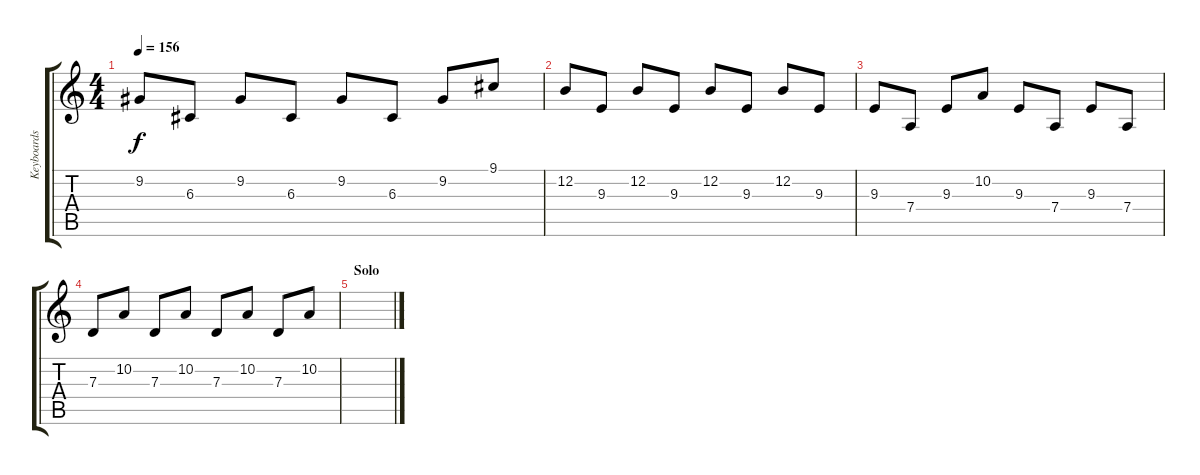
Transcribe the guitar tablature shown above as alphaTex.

\track ("Keyboards" "Keyboards") {instrument fx7echoes}
\staff {score tabs}
\tuning (E4 B3 G3 D3 A2 E2) {hide}
\ts (4 4)
\tempo 156
\clef g2
\ks c
9.2.8{dy f} 6.3.8 9.2.8 6.3.8 9.2.8 6.3.8 9.2.8 9.1.8 |
12.2.8 9.3.8 12.2.8 9.3.8 12.2.8 9.3.8 12.2.8 9.3.8 |
9.3.8 7.4.8 9.3.8 10.2.8 9.3.8 7.4.8 9.3.8 7.4.8 |
7.3.8 10.2.8 7.3.8 10.2.8 7.3.8 10.2.8 7.3.8 10.2.8 |
\section ("" "Solo")
